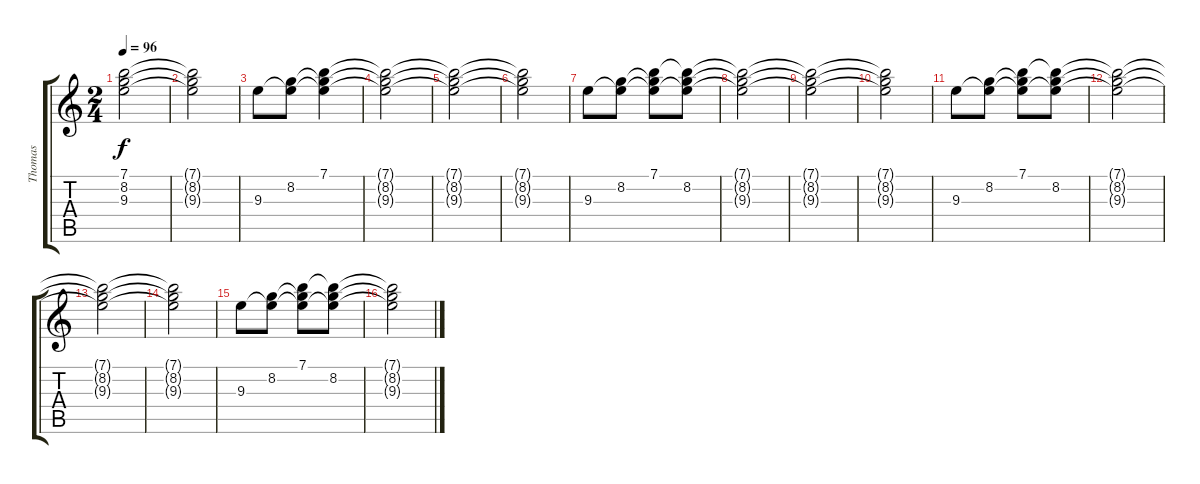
\track ("Thomas" "Thomas") {instrument electricguitarjazz}
\staff {score tabs}
\tuning (E4 B3 G3 D3 A2 E2) {hide}
\ts (2 4)
\tempo 96
\clef g2
\ks c
(7.1{t} 8.2{t} 9.3{t}).2{dy f} |
(7.1{t} 8.2{t} 9.3{t}).2 |
9.3.8 (8.2 9.3{t}).8 (7.1 8.2{t} 9.3{t}).4 |
(7.1{t} 8.2{t} 9.3{t}).2 |
(7.1{t} 8.2{t} 9.3{t}).2 |
(7.1{t} 8.2{t} 9.3{t}).2 |
9.3.8 (8.2 9.3{t}).8 (7.1 8.2{t} 9.3{t}).8 (7.1{t} 8.2 9.3{t}).8 |
(7.1{t} 8.2{t} 9.3{t}).2 |
(7.1{t} 8.2{t} 9.3{t}).2 |
(7.1{t} 8.2{t} 9.3{t}).2 |
9.3.8 (8.2 9.3{t}).8 (7.1 8.2{t} 9.3{t}).8 (7.1{t} 8.2 9.3{t}).8 |
(7.1{t} 8.2{t} 9.3{t}).2 |
(7.1{t} 8.2{t} 9.3{t}).2 |
(7.1{t} 8.2{t} 9.3{t}).2 |
9.3.8 (8.2 9.3{t}).8 (7.1 8.2{t} 9.3{t}).8 (7.1{t} 8.2 9.3{t}).8 |
(7.1{t} 8.2{t} 9.3{t}).2
